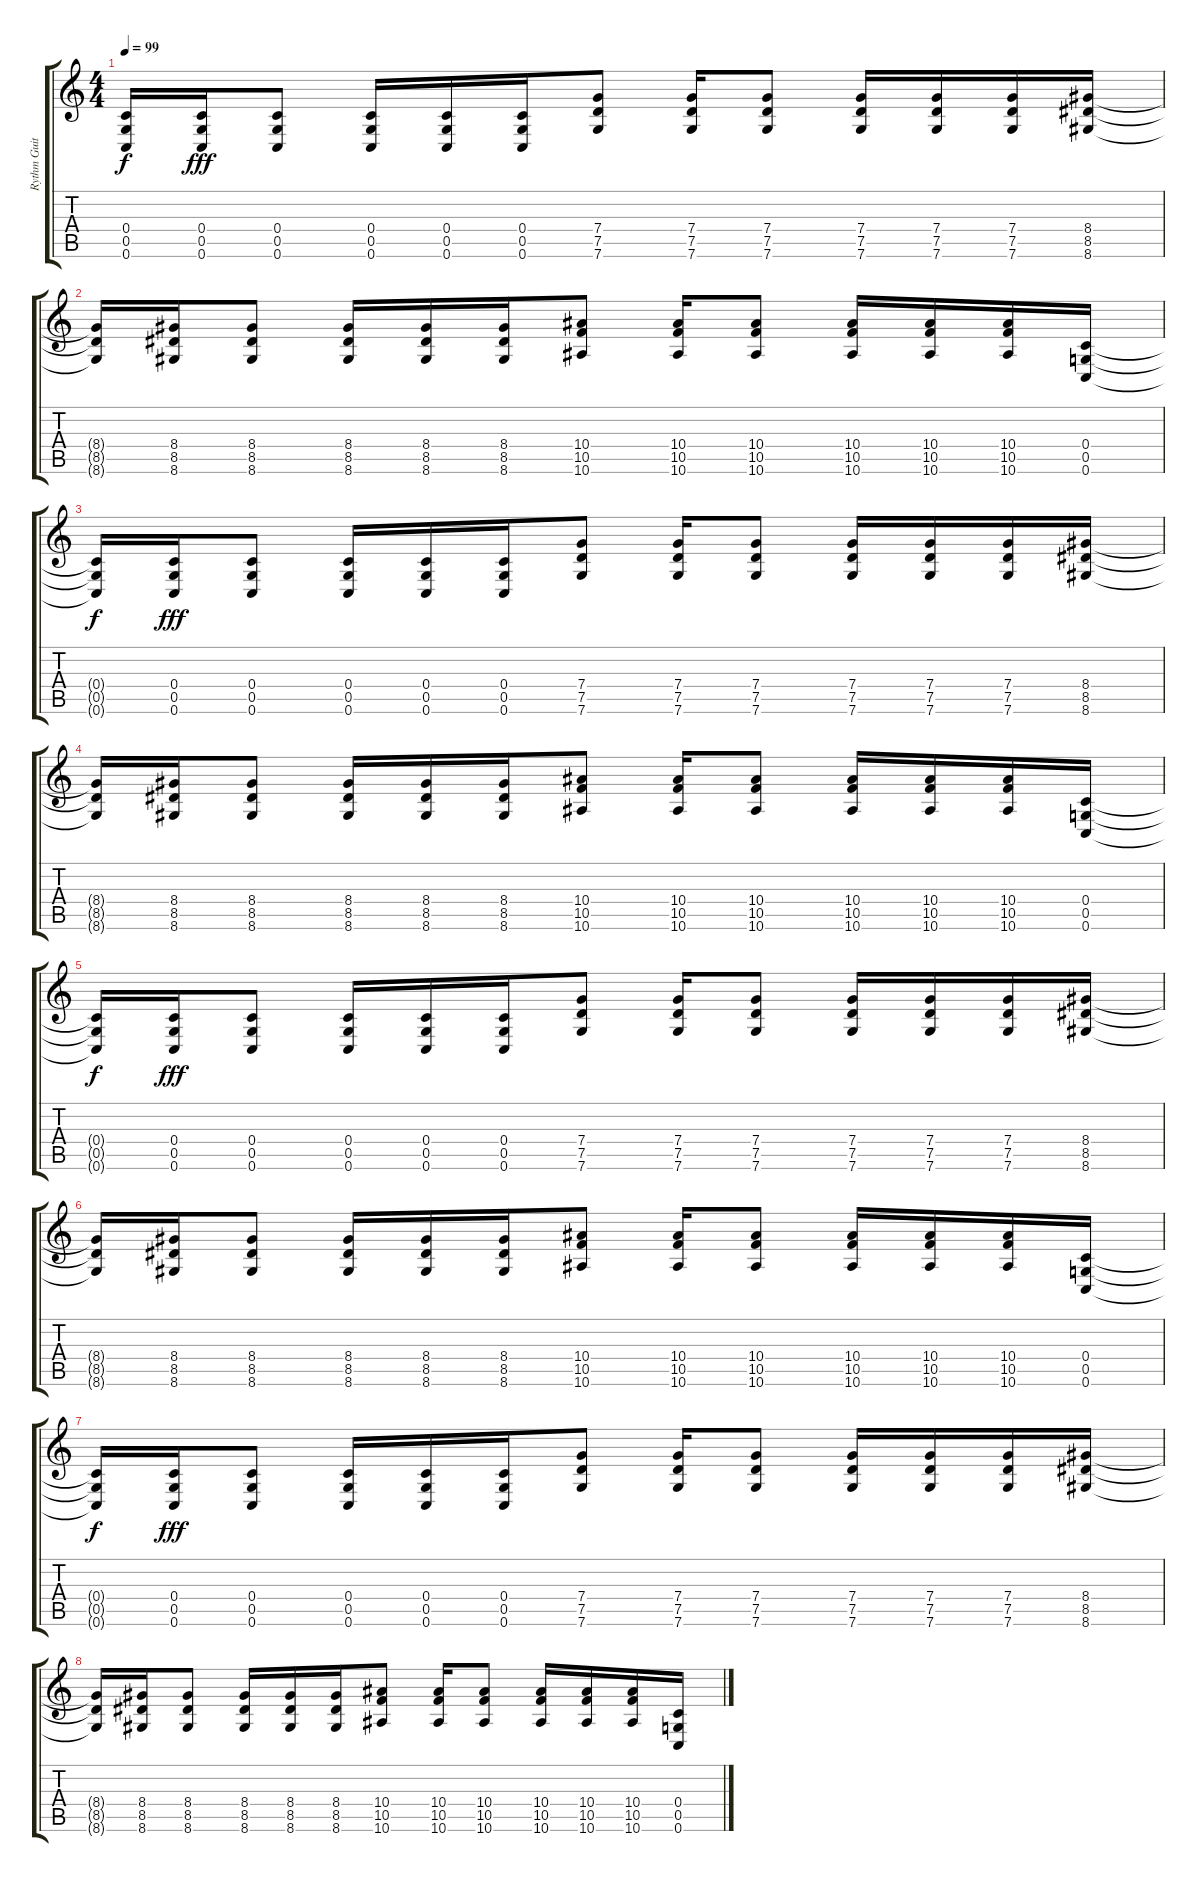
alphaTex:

\track ("Rythm Guitar" "Rythm Guit") {instrument distortionguitar}
\staff {score tabs}
\tuning (D4 A3 F3 C3 G2 C2) {hide}
\ts (4 4)
\tempo 99
\clef g2
\ks c
(0.4{t} 0.5{t} 0.6{t}).16{dy f} (0.4 0.5 0.6).16{dy fff} (0.4 0.5 0.6).8 (0.4 0.5 0.6).16 (0.4 0.5 0.6).16 (0.4 0.5 0.6).16 (7.4 7.5 7.6).8 (7.4 7.5 7.6).16 (7.4 7.5 7.6).8 (7.4 7.5 7.6).16 (7.4 7.5 7.6).16 (7.4 7.5 7.6).16 (8.4 8.5 8.6).16 |
(8.4{t} 8.5{t} 8.6{t}).16 (8.4 8.5 8.6).16 (8.4 8.5 8.6).8 (8.4 8.5 8.6).16 (8.4 8.5 8.6).16 (8.4 8.5 8.6).16 (10.4 10.5 10.6).8 (10.4 10.5 10.6).16 (10.4 10.5 10.6).8 (10.4 10.5 10.6).16 (10.4 10.5 10.6).16 (10.4 10.5 10.6).16 (0.4 0.5 0.6).16 |
(0.4{t} 0.5{t} 0.6{t}).16{dy f} (0.4 0.5 0.6).16{dy fff} (0.4 0.5 0.6).8 (0.4 0.5 0.6).16 (0.4 0.5 0.6).16 (0.4 0.5 0.6).16 (7.4 7.5 7.6).8 (7.4 7.5 7.6).16 (7.4 7.5 7.6).8 (7.4 7.5 7.6).16 (7.4 7.5 7.6).16 (7.4 7.5 7.6).16 (8.4 8.5 8.6).16 |
(8.4{t} 8.5{t} 8.6{t}).16 (8.4 8.5 8.6).16 (8.4 8.5 8.6).8 (8.4 8.5 8.6).16 (8.4 8.5 8.6).16 (8.4 8.5 8.6).16 (10.4 10.5 10.6).8 (10.4 10.5 10.6).16 (10.4 10.5 10.6).8 (10.4 10.5 10.6).16 (10.4 10.5 10.6).16 (10.4 10.5 10.6).16 (0.4 0.5 0.6).16 |
(0.4{t} 0.5{t} 0.6{t}).16{dy f} (0.4 0.5 0.6).16{dy fff} (0.4 0.5 0.6).8 (0.4 0.5 0.6).16 (0.4 0.5 0.6).16 (0.4 0.5 0.6).16 (7.4 7.5 7.6).8 (7.4 7.5 7.6).16 (7.4 7.5 7.6).8 (7.4 7.5 7.6).16 (7.4 7.5 7.6).16 (7.4 7.5 7.6).16 (8.4 8.5 8.6).16 |
(8.4{t} 8.5{t} 8.6{t}).16 (8.4 8.5 8.6).16 (8.4 8.5 8.6).8 (8.4 8.5 8.6).16 (8.4 8.5 8.6).16 (8.4 8.5 8.6).16 (10.4 10.5 10.6).8 (10.4 10.5 10.6).16 (10.4 10.5 10.6).8 (10.4 10.5 10.6).16 (10.4 10.5 10.6).16 (10.4 10.5 10.6).16 (0.4 0.5 0.6).16 |
(0.4{t} 0.5{t} 0.6{t}).16{dy f} (0.4 0.5 0.6).16{dy fff} (0.4 0.5 0.6).8 (0.4 0.5 0.6).16 (0.4 0.5 0.6).16 (0.4 0.5 0.6).16 (7.4 7.5 7.6).8 (7.4 7.5 7.6).16 (7.4 7.5 7.6).8 (7.4 7.5 7.6).16 (7.4 7.5 7.6).16 (7.4 7.5 7.6).16 (8.4 8.5 8.6).16 |
(8.4{t} 8.5{t} 8.6{t}).16 (8.4 8.5 8.6).16 (8.4 8.5 8.6).8 (8.4 8.5 8.6).16 (8.4 8.5 8.6).16 (8.4 8.5 8.6).16 (10.4 10.5 10.6).8 (10.4 10.5 10.6).16 (10.4 10.5 10.6).8 (10.4 10.5 10.6).16 (10.4 10.5 10.6).16 (10.4 10.5 10.6).16 (0.4 0.5 0.6).16
